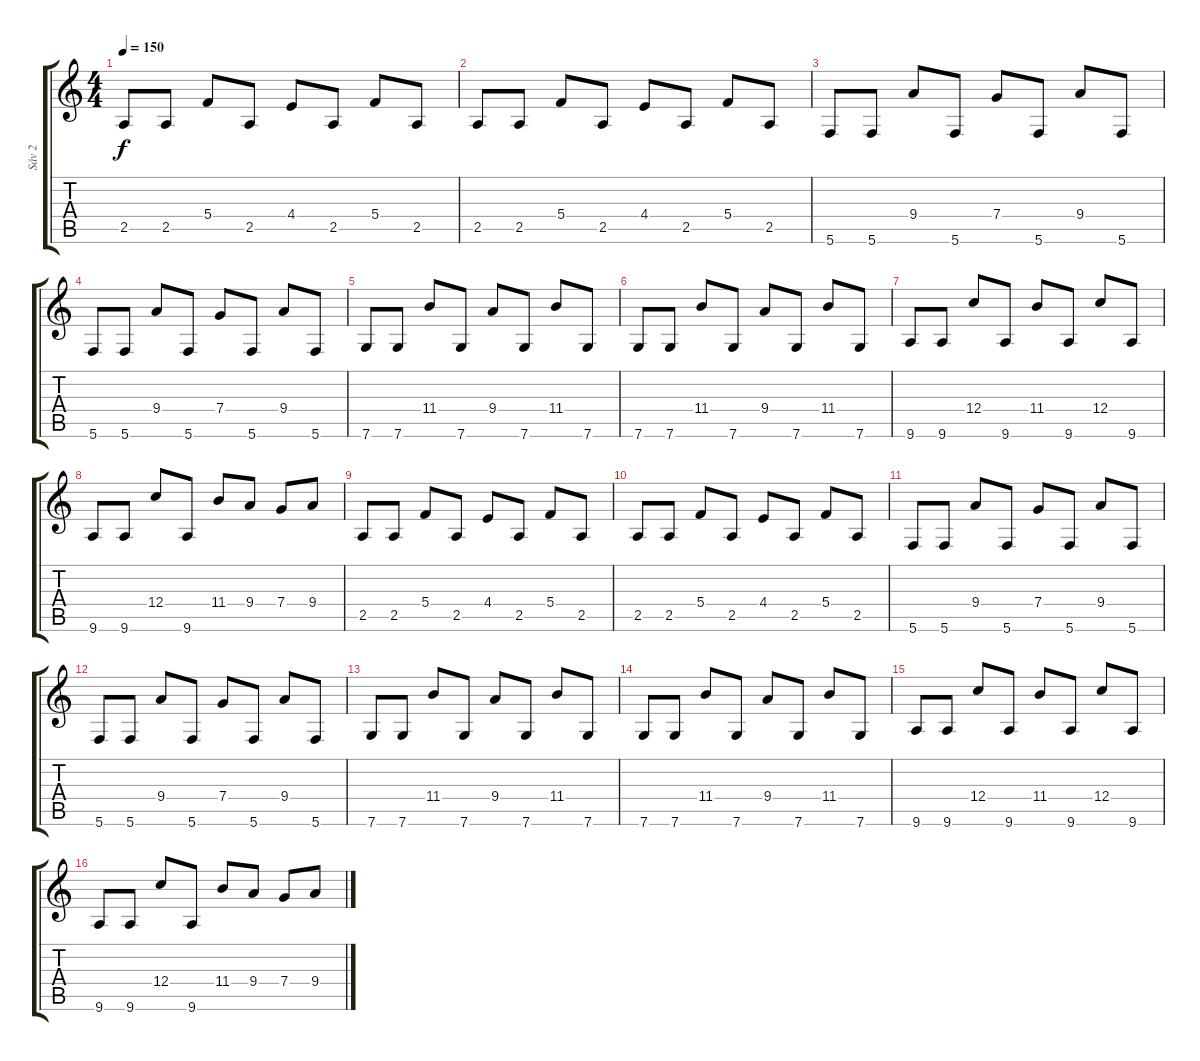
\track ("Sáv 2" "Sáv 2") {instrument distortionguitar}
\staff {score tabs}
\tuning (D4 A3 F3 C3 G2 C2) {hide}
\ts (4 4)
\tempo 150
\clef g2
\ks c
2.5.8{dy f instrument distortionguitar} 2.5.8 5.4.8 2.5.8 4.4.8 2.5.8 5.4.8 2.5.8 |
2.5.8 2.5.8 5.4.8 2.5.8 4.4.8 2.5.8 5.4.8 2.5.8 |
5.6.8 5.6.8 9.4.8 5.6.8 7.4.8 5.6.8 9.4.8 5.6.8 |
5.6.8 5.6.8 9.4.8 5.6.8 7.4.8 5.6.8 9.4.8 5.6.8 |
7.6.8 7.6.8 11.4.8 7.6.8 9.4.8 7.6.8 11.4.8 7.6.8 |
7.6.8 7.6.8 11.4.8 7.6.8 9.4.8 7.6.8 11.4.8 7.6.8 |
9.6.8 9.6.8 12.4.8 9.6.8 11.4.8 9.6.8 12.4.8 9.6.8 |
9.6.8 9.6.8 12.4.8 9.6.8 11.4.8 9.4.8 7.4.8 9.4.8 |
2.5.8 2.5.8 5.4.8 2.5.8 4.4.8 2.5.8 5.4.8 2.5.8 |
2.5.8 2.5.8 5.4.8 2.5.8 4.4.8 2.5.8 5.4.8 2.5.8 |
5.6.8 5.6.8 9.4.8 5.6.8 7.4.8 5.6.8 9.4.8 5.6.8 |
5.6.8 5.6.8 9.4.8 5.6.8 7.4.8 5.6.8 9.4.8 5.6.8 |
7.6.8 7.6.8 11.4.8 7.6.8 9.4.8 7.6.8 11.4.8 7.6.8 |
7.6.8 7.6.8 11.4.8 7.6.8 9.4.8 7.6.8 11.4.8 7.6.8 |
9.6.8 9.6.8 12.4.8 9.6.8 11.4.8 9.6.8 12.4.8 9.6.8 |
9.6.8 9.6.8 12.4.8 9.6.8 11.4.8 9.4.8 7.4.8 9.4.8
